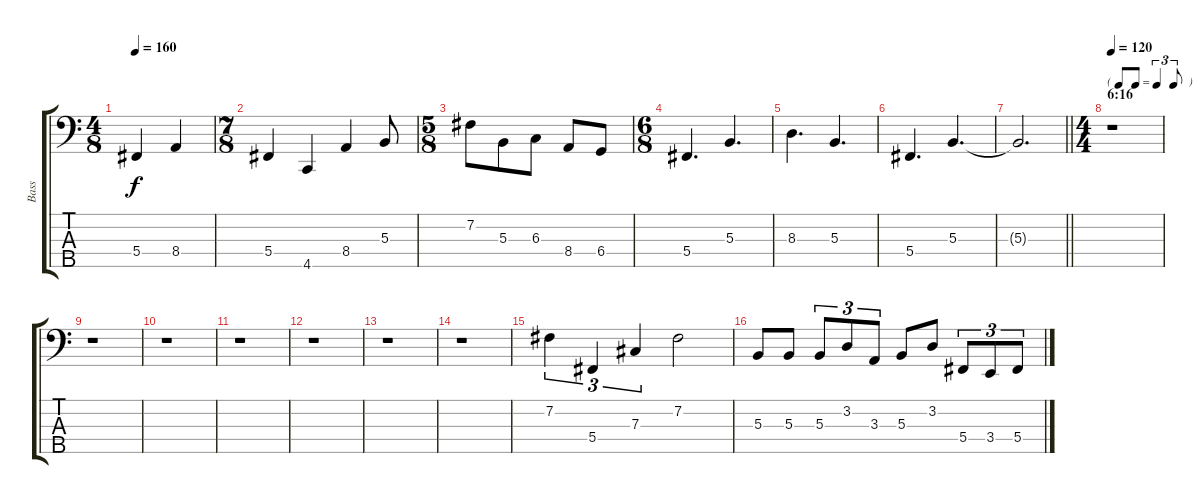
\track ("Bass" "Bass") {instrument electricbassfinger}
\staff {score tabs}
\tuning (E2 B1 Gb1 Db1 Ab0) {hide}
\ts (4 8)
\tempo 160
\clef f4
\ks c
5.4.4{dy f} 8.4.4 |
\ts (7 8)
5.4.4 4.5.4 8.4.4 5.3.8 |
\ts (5 8)
7.2.8{beam merge} 5.3.8{beam merge} 6.3.8{beam split} 8.4.8{beam merge} 6.4.8 |
\ts (6 8)
5.4.4{d} 5.3.4{d} |
8.3.4{d} 5.3.4{d} |
5.4.4{d} 5.3.4{d} |
\barLineRight lightlight
5.3{t}.2{d} |
\ts (4 4)
\tf triplet8th
\section ("" "6:16")
\tempo 120
r.1 |
r.1 |
r.1 |
r.1 |
r.1 |
r.1 |
r.1 |
7.2.4{tu (3 2)} 5.4.4{tu (3 2)} 7.3.4{tu (3 2)} 7.2.2 |
5.3.8 5.3.8 5.3.8{tu (3 2)} 3.2.8{tu (3 2)} 3.3.8{tu (3 2)} 5.3.8 3.2.8 5.4.8{tu (3 2)} 3.4.8{tu (3 2)} 5.4.8{tu (3 2)}
